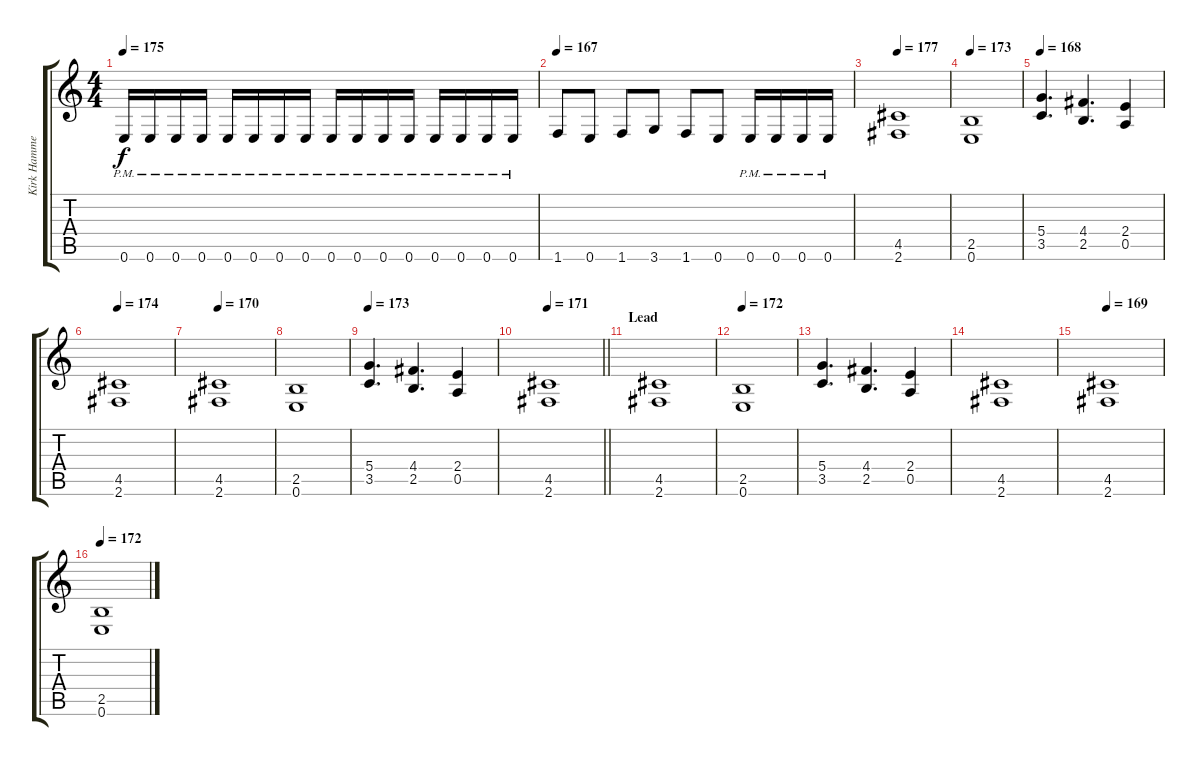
\track ("Kirk Hammett" "Kirk Hamme") {instrument distortionguitar}
\staff {score tabs}
\tuning (E4 B3 G3 D3 A2 E2) {hide}
\ts (4 4)
\tempo 175
\clef g2
\ks c
0.6{pm}.16{dy f} 0.6{pm}.16 0.6{pm}.16 0.6{pm}.16 0.6{pm}.16 0.6{pm}.16 0.6{pm}.16 0.6{pm}.16 0.6{pm}.16 0.6{pm}.16 0.6{pm}.16 0.6{pm}.16 0.6{pm}.16 0.6{pm}.16 0.6{pm}.16 0.6{pm}.16 |
\tempo 167
1.6.8 0.6.8 1.6.8 3.6.8 1.6.8 0.6.8 0.6{pm}.16 0.6{pm}.16 0.6{pm}.16 0.6{pm}.16 |
\tempo 177
(4.5 2.6).1 |
\tempo 173
(2.5 0.6).1 |
\tempo 168
(5.4 3.5).4{d} (4.4 2.5).4{d} (2.4 0.5).4 |
\tempo 174
(4.5 2.6).1 |
\tempo 170
(4.5 2.6).1 |
(2.5 0.6).1 |
\tempo 173
(5.4 3.5).4{d} (4.4 2.5).4{d} (2.4 0.5).4 |
\tempo 171
\barLineRight lightlight
(4.5 2.6).1 |
\section ("" "Lead")
(4.5 2.6).1 |
\tempo 172
(2.5 0.6).1 |
(5.4 3.5).4{d} (4.4 2.5).4{d} (2.4 0.5).4 |
(4.5 2.6).1 |
\tempo 169
(4.5 2.6).1 |
\tempo 172
(2.5 0.6).1
